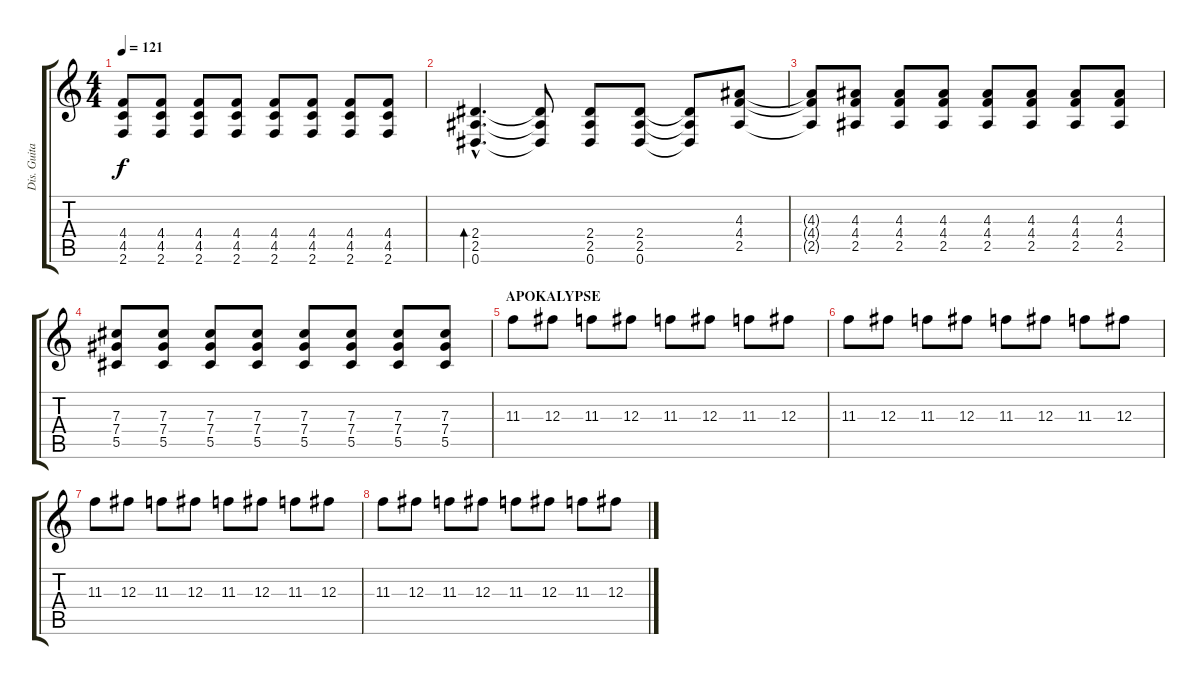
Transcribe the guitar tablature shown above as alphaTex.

\track ("Dis. Guitar 1" "Dis. Guita") {instrument distortionguitar}
\staff {score tabs}
\tuning (Eb4 Bb3 Gb3 Db3 Ab2 Eb2) {hide}
\ts (4 4)
\tempo 121
\clef g2
\ks c
(4.4 4.5 2.6).8{dy f} (4.4 4.5 2.6).8 (4.4 4.5 2.6).8 (4.4 4.5 2.6).8 (4.4 4.5 2.6).8 (4.4 4.5 2.6).8 (4.4 4.5 2.6).8 (4.4 4.5 2.6).8 |
(2.4{hac} 2.5{hac} 0.6{hac}).4{d bd 60} (2.4{t} 2.5{t} 0.6{t}).8 (2.4 2.5 0.6).8 (2.4 2.5 0.6).8 (2.4{t} 2.5{t} 0.6{t}).8 (4.3 4.4 2.5).8 |
(4.3{t} 4.4{t} 2.5{t}).8 (4.3 4.4 2.5).8 (4.3 4.4 2.5).8 (4.3 4.4 2.5).8 (4.3 4.4 2.5).8 (4.3 4.4 2.5).8 (4.3 4.4 2.5).8 (4.3 4.4 2.5).8 |
(7.3 7.4 5.5).8 (7.3 7.4 5.5).8 (7.3 7.4 5.5).8 (7.3 7.4 5.5).8 (7.3 7.4 5.5).8 (7.3 7.4 5.5).8 (7.3 7.4 5.5).8 (7.3 7.4 5.5).8 |
\section ("" "APOKALYPSE")
11.3.8{volume 5 instrument electricguitarmuted} 12.3.8 11.3.8 12.3.8 11.3.8{volume 0} 12.3.8 11.3.8 12.3.8 |
11.3.8 12.3.8 11.3.8 12.3.8 11.3.8 12.3.8 11.3.8 12.3.8 |
11.3.8 12.3.8 11.3.8 12.3.8 11.3.8 12.3.8 11.3.8 12.3.8 |
11.3.8 12.3.8 11.3.8 12.3.8 11.3.8 12.3.8 11.3.8 12.3.8
